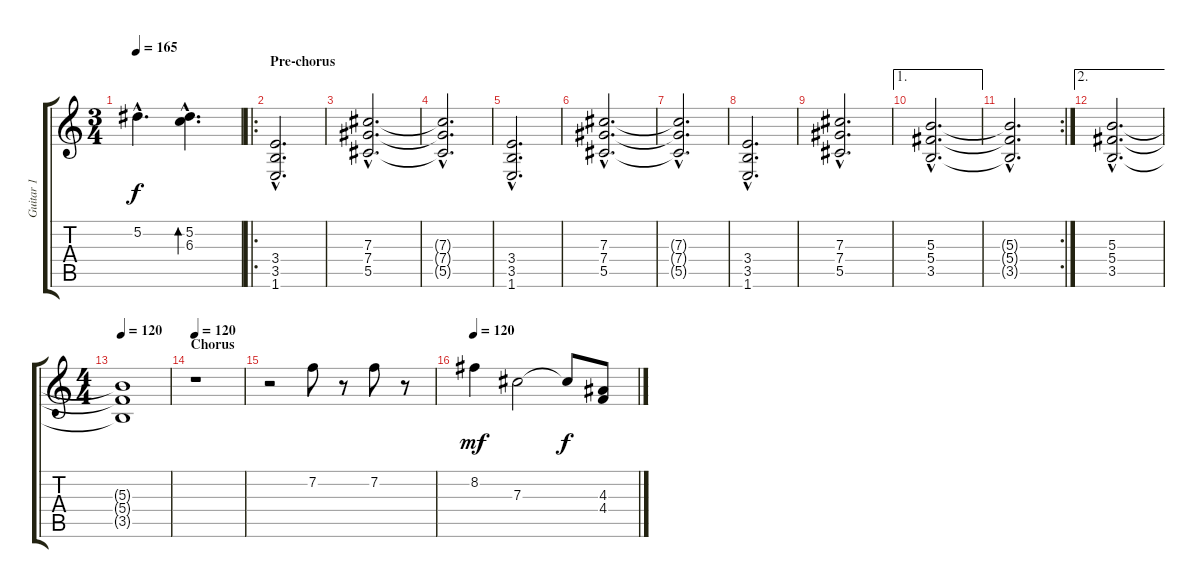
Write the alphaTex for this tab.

\track ("Guitar 1" "Guitar 1") {instrument electricguitarjazz}
\staff {score tabs}
\tuning (Eb4 Bb3 Gb3 Db3 Ab2 Eb2) {hide}
\ts (3 4)
\tempo 165
\clef g2
\ks c
5.2{hac}.4{d dy f} (5.2{hac} 6.3{hac}).4{d bd 120} |
\ro
\section ("" "Pre-chorus")
(3.4{hac} 3.5{hac} 1.6{hac}).2{d instrument distortionguitar} |
(7.3{hac} 7.4{hac} 5.5{hac}).2{d} |
(7.3{hac t} 7.4{hac t} 5.5{hac t}).2{d} |
(3.4{hac} 3.5{hac} 1.6{hac}).2{d} |
(7.3{hac} 7.4{hac} 5.5{hac}).2{d} |
(7.3{hac t} 7.4{hac t} 5.5{hac t}).2{d} |
(3.4{hac} 3.5{hac} 1.6{hac}).2{d} |
(7.3{hac} 7.4{hac} 5.5{hac}).2{d} |
\ae 1
(5.3{hac} 5.4{hac} 3.5{hac}).2{d} |
\rc 2
(5.3{hac t} 5.4{hac t} 3.5{hac t}).2{d} |
\ae 2
(5.3{hac} 5.4{hac} 3.5{hac}).2{d} |
\ts (4 4)
\tempo 120
(5.3{t} 5.4{t} 3.5{t}).1 |
\section ("" "Chorus")
\tempo 120
r.1 |
r.2{instrument distortionguitar} 7.2.8 r.8 7.2.8 r.8 |
\tempo 120
8.2.4{dy mf instrument distortionguitar} 7.3.2 7.3{t}.8{dy f} (4.3 4.4).8
